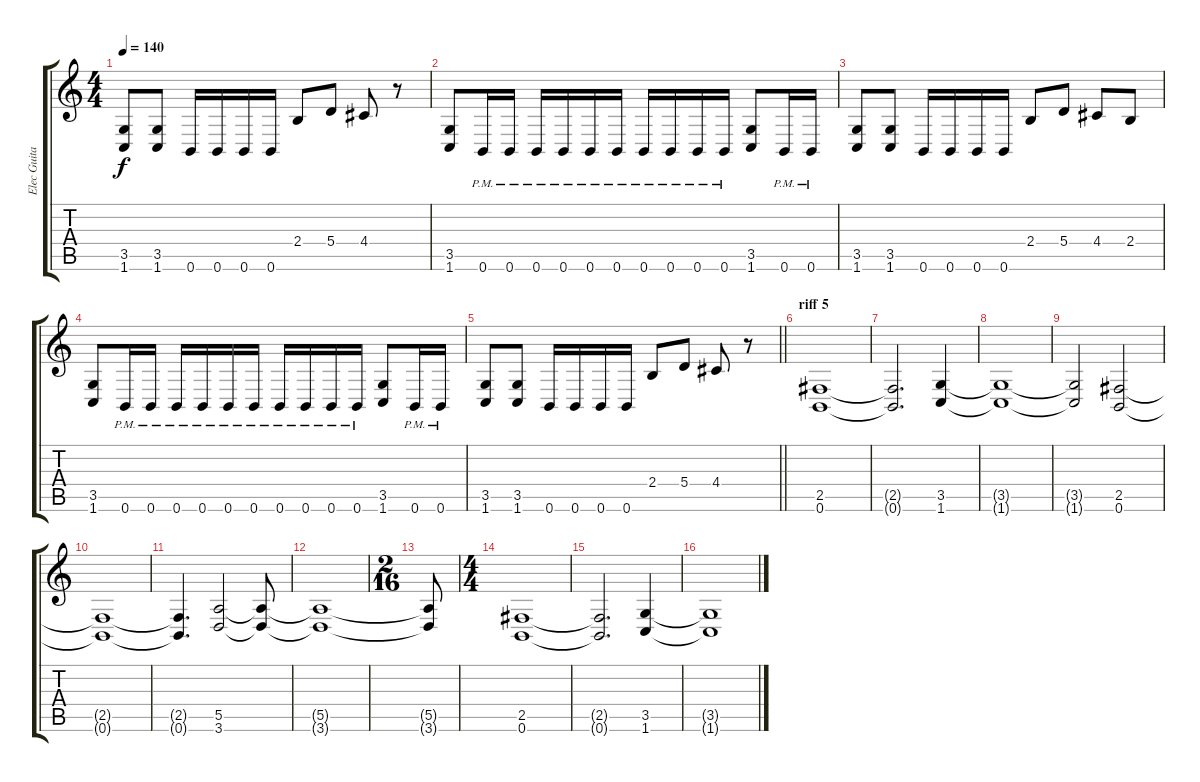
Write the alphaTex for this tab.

\track ("Elec Guitar 1" "Elec Guita") {instrument distortionguitar}
\staff {score tabs}
\tuning (B3 Gb3 D3 A2 E2 B1) {hide}
\ts (4 4)
\tempo 140
\clef g2
\ks c
(3.5 1.6).8{dy f} (3.5 1.6).8 0.6.16 0.6.16 0.6.16 0.6.16 2.4.8 5.4.8 4.4.8 r.8 |
(3.5 1.6).8 0.6{pm}.16 0.6{pm}.16 0.6{pm}.16 0.6{pm}.16 0.6{pm}.16 0.6{pm}.16 0.6{pm}.16 0.6{pm}.16 0.6{pm}.16 0.6{pm}.16 (3.5 1.6).8 0.6{pm}.16 0.6{pm}.16 |
(3.5 1.6).8 (3.5 1.6).8 0.6.16 0.6.16 0.6.16 0.6.16 2.4.8 5.4.8 4.4.8 2.4.8 |
(3.5 1.6).8 0.6{pm}.16 0.6{pm}.16 0.6{pm}.16 0.6{pm}.16 0.6{pm}.16 0.6{pm}.16 0.6{pm}.16 0.6{pm}.16 0.6{pm}.16 0.6{pm}.16 (3.5 1.6).8 0.6{pm}.16 0.6{pm}.16 |
\barLineRight lightlight
(3.5 1.6).8 (3.5 1.6).8 0.6.16 0.6.16 0.6.16 0.6.16 2.4.8 5.4.8 4.4.8 r.8 |
\section ("" "riff 5")
(2.5 0.6).1 |
(2.5{t} 0.6{t}).2{d} (3.5 1.6).4 |
(3.5{t} 1.6{t}).1 |
(3.5{t} 1.6{t}).2 (2.5 0.6).2 |
(2.5{t} 0.6{t}).1 |
(2.5{t} 0.6{t}).4{d} (5.5 3.6).2 (5.5{t} 3.6{t}).8 |
(5.5{t} 3.6{t}).1 |
\ts (2 16)
(5.5{t} 3.6{t}).8 |
\ts (4 4)
(2.5 0.6).1 |
(2.5{t} 0.6{t}).2{d} (3.5 1.6).4 |
(3.5{t} 1.6{t}).1
